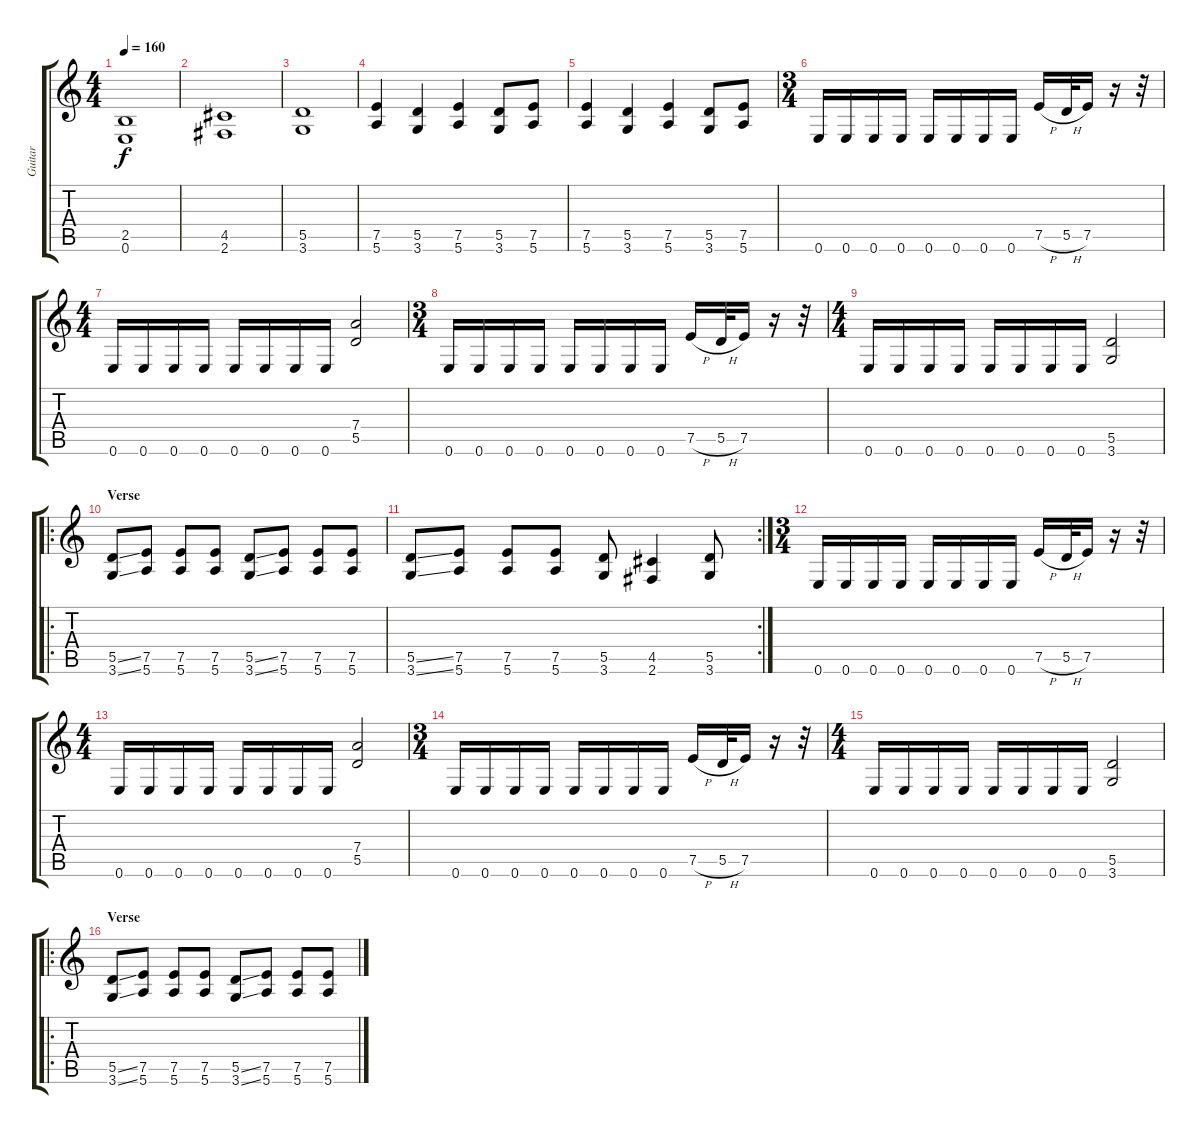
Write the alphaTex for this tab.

\track ("Guitar" "Guitar") {instrument distortionguitar}
\staff {score tabs}
\tuning (E4 B3 G3 D3 A2 E2) {hide}
\ts (4 4)
\tempo 160
\clef g2
\ks c
(2.5 0.6).1{dy f} |
(4.5 2.6).1 |
(5.5 3.6).1 |
(7.5 5.6).4 (5.5 3.6).4 (7.5 5.6).4 (5.5 3.6).8 (7.5 5.6).8 |
(7.5 5.6).4 (5.5 3.6).4 (7.5 5.6).4 (5.5 3.6).8 (7.5 5.6).8 |
\ts (3 4)
0.6.16 0.6.16 0.6.16 0.6.16 0.6.16 0.6.16 0.6.16 0.6.16 7.5{h}.16 5.5{h}.32 7.5.16 r.16 r.32 |
\ts (4 4)
0.6.16 0.6.16 0.6.16 0.6.16 0.6.16 0.6.16 0.6.16 0.6.16 (7.4 5.5).2 |
\ts (3 4)
0.6.16 0.6.16 0.6.16 0.6.16 0.6.16 0.6.16 0.6.16 0.6.16 7.5{h}.16 5.5{h}.32 7.5.16 r.16 r.32 |
\ts (4 4)
0.6.16 0.6.16 0.6.16 0.6.16 0.6.16 0.6.16 0.6.16 0.6.16 (5.5 3.6).2 |
\ro
\section ("" "Verse")
(5.5{ss} 3.6{ss}).8 (7.5 5.6).8 (7.5 5.6).8 (7.5 5.6).8 (5.5{ss} 3.6{ss}).8 (7.5 5.6).8 (7.5 5.6).8 (7.5 5.6).8 |
\rc 2
(5.5{ss} 3.6{ss}).8 (7.5 5.6).8 (7.5 5.6).8 (7.5 5.6).8 (5.5 3.6).8 (4.5 2.6).4 (5.5 3.6).8 |
\ts (3 4)
0.6.16 0.6.16 0.6.16 0.6.16 0.6.16 0.6.16 0.6.16 0.6.16 7.5{h}.16 5.5{h}.32 7.5.16 r.16 r.32 |
\ts (4 4)
0.6.16 0.6.16 0.6.16 0.6.16 0.6.16 0.6.16 0.6.16 0.6.16 (7.4 5.5).2 |
\ts (3 4)
0.6.16 0.6.16 0.6.16 0.6.16 0.6.16 0.6.16 0.6.16 0.6.16 7.5{h}.16 5.5{h}.32 7.5.16 r.16 r.32 |
\ts (4 4)
0.6.16 0.6.16 0.6.16 0.6.16 0.6.16 0.6.16 0.6.16 0.6.16 (5.5 3.6).2 |
\ro
\section ("" "Verse")
(5.5{ss} 3.6{ss}).8 (7.5 5.6).8 (7.5 5.6).8 (7.5 5.6).8 (5.5{ss} 3.6{ss}).8 (7.5 5.6).8 (7.5 5.6).8 (7.5 5.6).8
